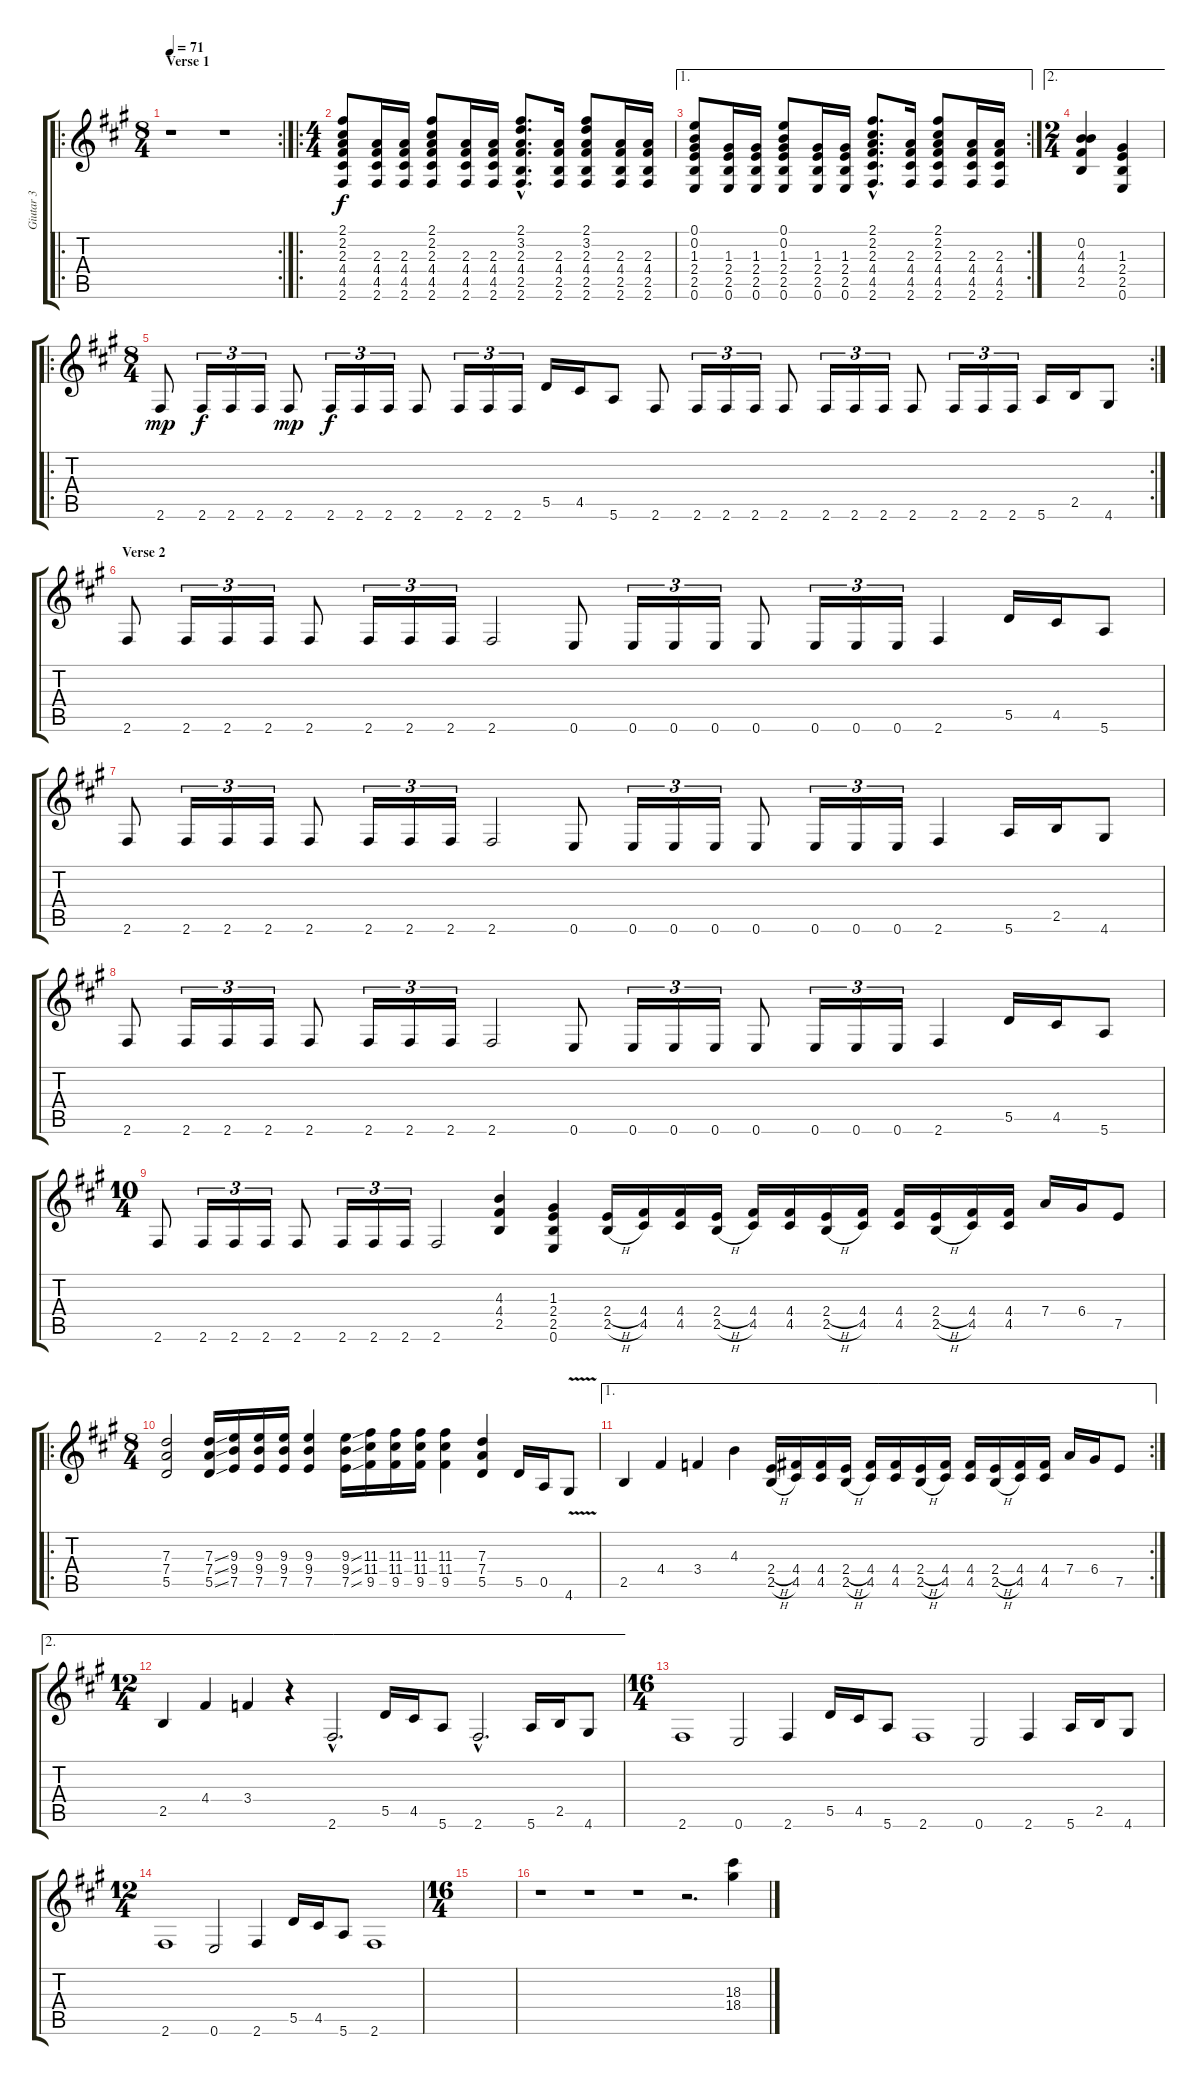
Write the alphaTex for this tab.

\track ("Giutar 3" "Giutar 3") {instrument acousticguitarsteel}
\staff {score tabs}
\tuning (E4 B3 G3 D3 A2 E2) {hide}
\ro
\rc 2
\ts (8 4)
\section ("" "Verse 1")
\tempo 71
\clef g2
\ks a
r.1{dy f instrument acousticguitarsteel} r.1 |
\ro
\ts (4 4)
(2.1 2.2 2.3 4.4 4.5 2.6).8 (2.3 4.4 4.5 2.6).16 (2.3 4.4 4.5 2.6).16 (2.1 2.2 2.3 4.4 4.5 2.6).8 (2.3 4.4 4.5 2.6).16 (2.3 4.4 4.5 2.6).16 (2.1{hac} 3.2{hac} 2.3{hac} 4.4{hac} 2.5{hac} 2.6{hac}).8{d} (2.3 4.4 2.5 2.6).16 (2.1 3.2 2.3 4.4 2.5 2.6).8 (2.3 4.4 2.5 2.6).16 (2.3 4.4 2.5 2.6).16 |
\ae 1
\rc 2
(0.1 0.2 1.3 2.4 2.5 0.6).8 (1.3 2.4 2.5 0.6).16 (1.3 2.4 2.5 0.6).16 (0.1 0.2 1.3 2.4 2.5 0.6).8 (1.3 2.4 2.5 0.6).16 (1.3 2.4 2.5 0.6).16 (2.1{hac} 2.2{hac} 2.3{hac} 4.4{hac} 4.5{hac} 2.6{hac}).8{d} (2.3 4.4 4.5 2.6).16 (2.1 2.2 2.3 4.4 4.5 2.6).8 (2.3 4.4 4.5 2.6).16 (2.3 4.4 4.5 2.6).16 |
\ae 2
\ts (2 4)
(0.2 4.3 4.4 2.5).4 (1.3 2.4 2.5 0.6).4 |
\ro
\rc 2
\ts (8 4)
2.6.8{dy mp} 2.6.16{tu (3 2) dy f} 2.6.16{tu (3 2)} 2.6.16{tu (3 2)} 2.6.8{dy mp} 2.6.16{tu (3 2) dy f} 2.6.16{tu (3 2)} 2.6.16{tu (3 2)} 2.6.8 2.6.16{tu (3 2)} 2.6.16{tu (3 2)} 2.6.16{tu (3 2)} 5.5.16 4.5.16 5.6.8 2.6.8 2.6.16{tu (3 2)} 2.6.16{tu (3 2)} 2.6.16{tu (3 2)} 2.6.8 2.6.16{tu (3 2)} 2.6.16{tu (3 2)} 2.6.16{tu (3 2)} 2.6.8 2.6.16{tu (3 2)} 2.6.16{tu (3 2)} 2.6.16{tu (3 2)} 5.6.16 2.5.16 4.6.8 |
\section ("" "Verse 2")
2.6.8 2.6.16{tu (3 2)} 2.6.16{tu (3 2)} 2.6.16{tu (3 2)} 2.6.8 2.6.16{tu (3 2)} 2.6.16{tu (3 2)} 2.6.16{tu (3 2)} 2.6.2 0.6.8 0.6.16{tu (3 2)} 0.6.16{tu (3 2)} 0.6.16{tu (3 2)} 0.6.8 0.6.16{tu (3 2)} 0.6.16{tu (3 2)} 0.6.16{tu (3 2)} 2.6.4 5.5.16 4.5.16 5.6.8 |
2.6.8 2.6.16{tu (3 2)} 2.6.16{tu (3 2)} 2.6.16{tu (3 2)} 2.6.8 2.6.16{tu (3 2)} 2.6.16{tu (3 2)} 2.6.16{tu (3 2)} 2.6.2 0.6.8 0.6.16{tu (3 2)} 0.6.16{tu (3 2)} 0.6.16{tu (3 2)} 0.6.8 0.6.16{tu (3 2)} 0.6.16{tu (3 2)} 0.6.16{tu (3 2)} 2.6.4 5.6.16 2.5.16 4.6.8 |
2.6.8 2.6.16{tu (3 2)} 2.6.16{tu (3 2)} 2.6.16{tu (3 2)} 2.6.8 2.6.16{tu (3 2)} 2.6.16{tu (3 2)} 2.6.16{tu (3 2)} 2.6.2 0.6.8 0.6.16{tu (3 2)} 0.6.16{tu (3 2)} 0.6.16{tu (3 2)} 0.6.8 0.6.16{tu (3 2)} 0.6.16{tu (3 2)} 0.6.16{tu (3 2)} 2.6.4 5.5.16 4.5.16 5.6.8 |
\ts (10 4)
2.6.8 2.6.16{tu (3 2)} 2.6.16{tu (3 2)} 2.6.16{tu (3 2)} 2.6.8 2.6.16{tu (3 2)} 2.6.16{tu (3 2)} 2.6.16{tu (3 2)} 2.6.2 (4.3 4.4 2.5).4 (1.3 2.4 2.5 0.6).4 (2.4{h} 2.5{h}).16 (4.4 4.5).16 (4.4 4.5).16 (2.4{h} 2.5{h}).16 (4.4 4.5).16 (4.4 4.5).16 (2.4{h} 2.5{h}).16 (4.4 4.5).16 (4.4 4.5).16 (2.4{h} 2.5{h}).16 (4.4 4.5).16 (4.4 4.5).16 7.4.16 6.4.16 7.5.8 |
\ro
\ts (8 4)
(7.3 7.4 5.5).2 (7.3{ss} 7.4{ss} 5.5{ss}).16 (9.3 9.4 7.5).16 (9.3 9.4 7.5).16 (9.3 9.4 7.5).16 (9.3 9.4 7.5).4 (9.3{ss} 9.4{ss} 7.5{ss}).16 (11.3 11.4 9.5).16 (11.3 11.4 9.5).16 (11.3 11.4 9.5).16 (11.3 11.4 9.5).4 (7.3 7.4 5.5).4 5.5.16 0.5.16 4.6{v}.8 |
\ae 1
\rc 2
2.5.4 4.4.4 3.4.4 4.3.4 (2.4{h} 2.5{h}).16 (4.4 4.5).16 (4.4 4.5).16 (2.4{h} 2.5{h}).16 (4.4 4.5).16 (4.4 4.5).16 (2.4{h} 2.5{h}).16 (4.4 4.5).16 (4.4 4.5).16 (2.4{h} 2.5{h}).16 (4.4 4.5).16 (4.4 4.5).16 7.4.16 6.4.16 7.5.8 |
\ae 2
\ts (12 4)
2.5.4 4.4.4 3.4.4 r.4 2.6{hac}.2{d} 5.5.16 4.5.16 5.6.8 2.6{hac}.2{d} 5.6.16 2.5.16 4.6.8 |
\ts (16 4)
2.6.1 0.6.2 2.6.4 5.5.16 4.5.16 5.6.8 2.6.1 0.6.2 2.6.4 5.6.16 2.5.16 4.6.8 |
\ts (12 4)
2.6.1 0.6.2 2.6.4 5.5.16 4.5.16 5.6.8 2.6.1 |
\ts (16 4)
|
r.1 r.1 r.1 r.2{d} (18.3 18.4).4
